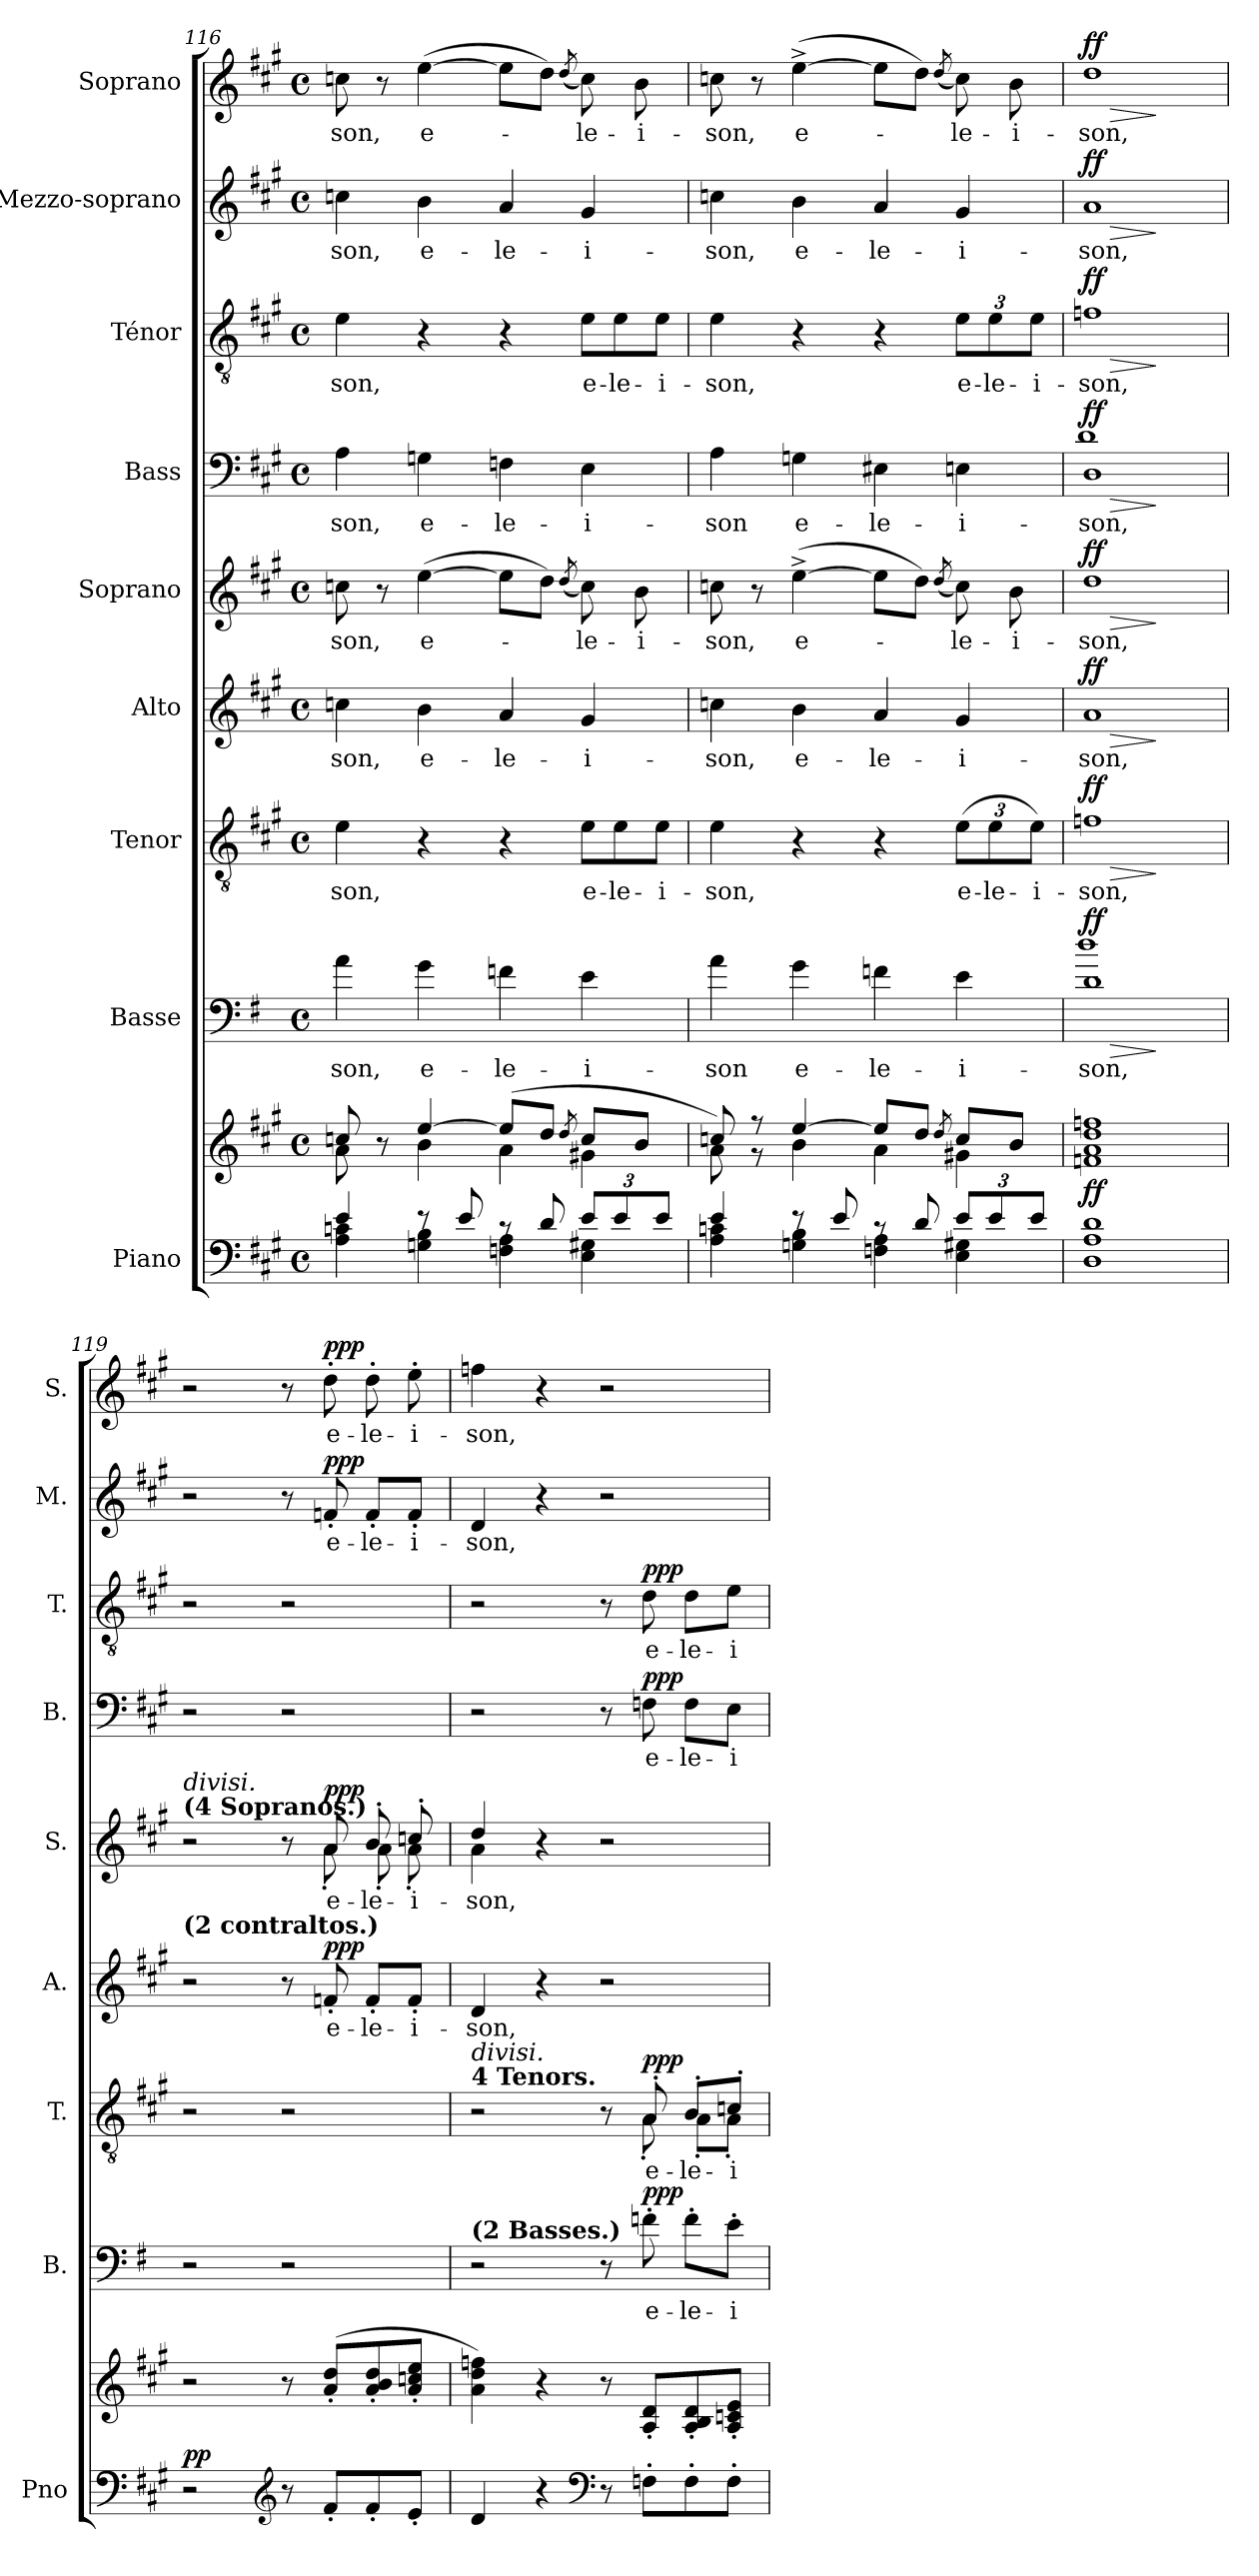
**kern	**kern	**dynam	**kern	**text	**dynam	**kern	**text	**dynam	**kern	**text	**dynam	**kern	**text	**dynam	**kern	**text	**dynam	**kern	**text	**dynam	**kern	**text	**dynam	**kern	**text	**dynam
*part9	*part9	*part9	*part8	*part8	*part8	*part7	*part7	*part7	*part6	*part6	*part6	*part5	*part5	*part5	*part4	*part4	*part4	*part3	*part3	*part3	*part2	*part2	*part2	*part1	*part1	*part1
*staff10	*staff9	*staff9/10	*staff8	*staff8	*staff8	*staff7	*staff7	*staff7	*staff6	*staff6	*staff6	*staff5	*staff5	*staff5	*staff4	*staff4	*staff4	*staff3	*staff3	*staff3	*staff2	*staff2	*staff2	*staff1	*staff1	*staff1
*I"Piano	*	*	*I"Basse	*	*	*I"Tenor	*	*	*I"Alto	*	*	*I"Soprano	*	*	*I"Bass	*	*	*I"Ténor	*	*	*I"Mezzo-soprano	*	*	*I"Soprano	*	*
*I'Pno	*	*	*I'B.	*	*	*I'T.	*	*	*I'A.	*	*	*I'S.	*	*	*I'B.	*	*	*I'T.	*	*	*I'M.	*	*	*I'S.	*	*
*clefF4	*clefG2	*	*clefF4	*	*	*clefGv2	*	*	*clefG2	*	*	*clefG2	*	*	*clefF4	*	*	*clefGv2	*	*	*clefG2	*	*	*clefG2	*	*
*	*	*	*ITrd8c14	*	*	*	*	*	*	*	*	*	*	*	*	*	*	*	*	*	*	*	*	*	*	*
*k[f#c#g#]	*k[f#c#g#]	*	*k[f#]	*	*	*k[f#c#g#]	*	*	*k[f#c#g#]	*	*	*k[f#c#g#]	*	*	*k[f#c#g#]	*	*	*k[f#c#g#]	*	*	*k[f#c#g#]	*	*	*k[f#c#g#]	*	*
*M4/4	*M4/4	*	*M4/4	*	*	*M4/4	*	*	*M4/4	*	*	*M4/4	*	*	*M4/4	*	*	*M4/4	*	*	*M4/4	*	*	*M4/4	*	*
*met(c)	*met(c)	*	*met(c)	*	*	*met(c)	*	*	*met(c)	*	*	*met(c)	*	*	*met(c)	*	*	*met(c)	*	*	*met(c)	*	*	*met(c)	*	*
=116	=116	=116	=116	=116	=116	=116	=116	=116	=116	=116	=116	=116	=116	=116	=116	=116	=116	=116	=116	=116	=116	=116	=116	=116	=116	=116
*^	*^	*	*	*	*	*	*	*	*	*	*	*	*	*	*	*	*	*	*	*	*	*	*	*	*	*
!	!	!	!	!	!	!LO:LY:b	!	!	!LO:LY:b	!	!	!LO:LY:b	!	!	!LO:LY:b	!	!	!LO:LY:b	!	!	!LO:LY:b	!	!	!LO:LY:b	!	!	!LO:LY:b	!
4e/	4A\ 4cn\	8ccn/	8a\	.	4Ai\	-son,	.	4e\	-son,	.	4ccn\	-son,	.	8ccn\	-son,	.	4A\	-son,	.	4e\	-son,	.	4ccn\	-son,	.	8ccn\	-son,	.
.	.	8r	8ryy	.	.	.	.	.	.	.	.	.	.	8r	.	.	.	.	.	.	.	.	.	.	.	8r	.	.
!	!	!	!	!	!	!LO:LY:b	!	!	!	!	!	!LO:LY:b	!	!	!LO:LY:b	!	!	!LO:LY:b	!	!	!	!	!	!LO:LY:b	!	!	!LO:LY:b	!
8re	4Gn\ 4B\	[4ee/	4b\	.	4Gi\	e-	.	4r	.	.	4b\	e-	.	([4ee\	e-	.	4Gn\	e-	.	4r	.	.	4b\	e-	.	([4ee\	e-	.
8e/	.	.	.	.	.	.	.	.	.	.	.	.	.	.	.	.	.	.	.	.	.	.	.	.	.	.	.	.
!	!	!	!	!	!	!LO:LY:b	!	!	!	!	!	!LO:LY:b	!	!	!	!	!	!LO:LY:b	!	!	!	!	!	!LO:LY:b	!	!	!	!
8rc	4Fn\ 4A\	(8ee/L]	4a\	.	4Fni\	-le-	.	4r	.	.	4a/	-le-	.	8ee\L]	.	.	4Fn\	-le-	.	4r	.	.	4a/	-le-	.	8ee\L]	.	.
8d/	.	8dd/J	.	.	.	.	.	.	.	.	.	.	.	8dd\J)	.	.	.	.	.	.	.	.	.	.	.	8dd\J)	.	.
.	.	8qdd/	.	.	.	.	.	.	.	.	.	.	.	(8qdd/	.	.	.	.	.	.	.	.	.	.	.	(8qdd/	.	.
*Xbrackettup	*	*	*	*	*	*	*	*	*	*	*	*	*	*	*	*	*	*	*	*	*	*	*	*	*	*	*	*
!	!	!	!	!	!	!LO:LY:b	!	!	!	!	!	!	!	!	!	!	!	!	!	!	!	!	!	!	!	!	!	!
*	*	*	*	*	*	*	*	*Xtuplet	*	*	*	*	*	*	*	*	*	*	*	*	*	*	*	*	*	*	*	*
!	!	!	!	!	!	!	!	!	!LO:LY:b	!	!	!LO:LY:b	!	!	!LO:LY:b	!	!	!LO:LY:b	!	!	!	!	!	!	!	!	!	!
*	*	*	*	*	*	*	*	*	*	*	*	*	*	*	*	*	*	*	*	*Xtuplet	*	*	*	*	*	*	*	*
!	!	!	!	!	!	!	!	!	!	!	!	!	!	!	!	!	!	!	!	!	!LO:LY:b	!	!	!LO:LY:b	!	!	!LO:LY:b	!
12e/L	4E\ 4G#X\	8cc/L	4g#X\	.	4Ei\	-i-	.	12e\L	e-	.	4g#/	-i-	.	8cc\)	-le-	.	4E\	-i-	.	12e\L	e-	.	4g#/	-i-	.	8cc\)	-le-	.
!	!	!	!	!	!	!	!	!	!LO:LY:b	!	!	!	!	!	!	!	!	!	!	!	!LO:LY:b	!	!	!	!	!	!	!
12e/	.	.	.	.	.	.	.	12e\	-le-	.	.	.	.	.	.	.	.	.	.	12e\	-le-	.	.	.	.	.	.	.
!	!	!	!	!	!	!	!	!	!	!	!	!	!	!	!LO:LY:b	!	!	!	!	!	!	!	!	!	!	!	!LO:LY:b	!
.	.	8b/J	.	.	.	.	.	.	.	.	.	.	.	8b\	-i-	.	.	.	.	.	.	.	.	.	.	8b\	-i-	.
!	!	!	!	!	!	!	!	!	!LO:LY:b	!	!	!	!	!	!	!	!	!	!	!	!LO:LY:b	!	!	!	!	!	!	!
12e/J	.	.	.	.	.	.	.	12e\J	-i-	.	.	.	.	.	.	.	.	.	.	12e\J	-i-	.	.	.	.	.	.	.
=117	=117	=117	=117	=117	=117	=117	=117	=117	=117	=117	=117	=117	=117	=117	=117	=117	=117	=117	=117	=117	=117	=117	=117	=117	=117	=117	=117	=117
!	!	!	!	!	!	!LO:LY:b	!	!	!LO:LY:b	!	!	!LO:LY:b	!	!	!LO:LY:b	!	!	!LO:LY:b	!	!	!LO:LY:b	!	!	!LO:LY:b	!	!	!LO:LY:b	!
4e/	4A\ 4cn\	8ccn/)	8a\	.	4Ai\	-son	.	4e\	-son,	.	4ccn\	-son,	.	8ccn\	-son,	.	4A\	-son	.	4e\	-son,	.	4ccn\	-son,	.	8ccn\	-son,	.
.	.	8r	8r	.	.	.	.	.	.	.	.	.	.	8r	.	.	.	.	.	.	.	.	.	.	.	8r	.	.
!	!	!	!	!	!	!LO:LY:b	!	!	!	!	!	!LO:LY:b	!	!	!LO:LY:b	!	!	!LO:LY:b	!	!	!	!	!	!LO:LY:b	!	!	!LO:LY:b	!
8re	4Gn\ 4B\	[4ee/	4b\	.	4Gi\	e-	.	4r	.	.	4b\	e-	.	([4ee^\	e-	.	4Gn\	e-	.	4r	.	.	4b\	e-	.	([4ee^\	e-	.
8e/	.	.	.	.	.	.	.	.	.	.	.	.	.	.	.	.	.	.	.	.	.	.	.	.	.	.	.	.
!	!	!	!	!	!	!LO:LY:b	!	!	!	!	!	!LO:LY:b	!	!	!	!	!	!LO:LY:b	!	!	!	!	!	!LO:LY:b	!	!	!	!
8rc	4Fn\ 4A\	8ee/L]	4a\	.	4Fni\	-le-	.	4r	.	.	4a/	-le-	.	8ee\L]	.	.	4E#X\	-le-	.	4r	.	.	4a/	-le-	.	8ee\L]	.	.
8d/	.	8dd/J	.	.	.	.	.	.	.	.	.	.	.	8dd\J)	.	.	.	.	.	.	.	.	.	.	.	8dd\J)	.	.
.	.	8qdd/	.	.	.	.	.	.	.	.	.	.	.	(8qdd/	.	.	.	.	.	.	.	.	.	.	.	(8qdd/	.	.
!	!	!	!	!	!	!LO:LY:b	!	!	!	!	!	!	!	!	!	!	!	!	!	!	!	!	!	!	!	!	!	!
*	*	*	*	*	*	*	*	*tuplet	*	*	*	*	*	*	*	*	*	*	*	*	*	*	*	*	*	*	*	*
!	!	!	!	!	!	!	!	!	!LO:LY:b	!	!	!LO:LY:b	!	!	!LO:LY:b	!	!	!LO:LY:b	!	!	!	!	!	!	!	!	!	!
*	*	*	*	*	*	*	*	*	*	*	*	*	*	*	*	*	*	*	*	*tuplet	*	*	*	*	*	*	*	*
!	!	!	!	!	!	!	!	!	!	!	!	!	!	!	!	!	!	!	!	!	!LO:LY:b	!	!	!LO:LY:b	!	!	!LO:LY:b	!
12e/L	4E\ 4G#X\	8cc/L	4g#X\	.	4Ei\	-i-	.	(12e\L	e-	.	4g#/	-i-	.	8cc\)	-le-	.	4En\	-i-	.	12e\L	e-	.	4g#/	-i-	.	8cc\)	-le-	.
!	!	!	!	!	!	!	!	!	!LO:LY:b	!	!	!	!	!	!	!	!	!	!	!	!LO:LY:b	!	!	!	!	!	!	!
12e/	.	.	.	.	.	.	.	12e\	-le-	.	.	.	.	.	.	.	.	.	.	12e\	-le-	.	.	.	.	.	.	.
!	!	!	!	!	!	!	!	!	!	!	!	!	!	!	!LO:LY:b	!	!	!	!	!	!	!	!	!	!	!	!LO:LY:b	!
.	.	8b/J	.	.	.	.	.	.	.	.	.	.	.	8b\	-i-	.	.	.	.	.	.	.	.	.	.	8b\	-i-	.
!	!	!	!	!	!	!	!	!	!LO:LY:b	!	!	!	!	!	!	!	!	!	!	!	!LO:LY:b	!	!	!	!	!	!	!
12e/J	.	.	.	.	.	.	.	12e\J)	-i-	.	.	.	.	.	.	.	.	.	.	12e\J	-i-	.	.	.	.	.	.	.
*v	*v	*	*	*	*	*	*	*	*	*	*	*	*	*	*	*	*	*	*	*	*	*	*	*	*	*	*	*
*	*v	*v	*	*	*	*	*	*	*	*	*	*	*	*	*	*	*	*	*	*	*	*	*	*	*	*	*
=118	=118	=118	=118	=118	=118	=118	=118	=118	=118	=118	=118	=118	=118	=118	=118	=118	=118	=118	=118	=118	=118	=118	=118	=118	=118	=118
!	!	!LO:DY:b	!	!LO:LY:b	!LO:HP:b	!	!LO:LY:b	!LO:HP:b	!	!LO:LY:b	!LO:HP:b	!	!LO:LY:b	!LO:HP:b	!	!LO:LY:b	!LO:HP:b	!	!LO:LY:b	!LO:HP:b	!	!LO:LY:b	!LO:HP:b	!	!LO:LY:b	!LO:HP:b
*	*	*	*^	*	*	*	*	*	*	*	*	*	*	*	*^	*	*	*	*	*	*	*	*	*	*	*
!	!	!	!	!	!	!LO:DY:n=1:a	!	!	!LO:DY:n=1:a	!	!	!LO:DY:n=1:a	!	!	!LO:DY:n=1:a	!	!	!	!LO:DY:n=1:a	!	!	!LO:DY:n=1:a	!	!	!LO:DY:n=1:a	!	!	!LO:DY:n=1:a
1D 1A 1d	1fn 1a 1dd 1ffn	ff	1Di	1di	-son,	> ff	1fn	-son,	> ff	1a	-son,	> ff	1dd	-son,	> ff	1D	1d	-son,	> ff	1fn	-son,	> ff	1a	-son,	> ff	1dd	-son,	> ff
*	*	*	*v	*v	*	*	*	*	*	*	*	*	*	*	*	*v	*v	*	*	*	*	*	*	*	*	*	*	*
.	.	.	.	.	]	.	.	]	.	.	]	.	.	]	.	.	]	.	.	]	.	.	]	.	.	]
!!LO:PB:g=z
=119	=119	=119	=119	=119	=119	=119	=119	=119	=119	=119	=119	=119	=119	=119	=119	=119	=119	=119	=119	=119	=119	=119	=119	=119	=119	=119
*	*	*	*	*	*	*	*	*	*	*	*	*^	*	*	*	*	*	*	*	*	*	*	*	*	*	*
!	!	!	!	!	!	!	!	!	!	!	!	!LO:TX:a:B:t=(4 Sopranos.)	!	!	!	!	!	!	!	!	!	!	!	!	!	!	!
!	!	!	!	!	!	!	!	!	!	!	!	!LO:TX:a:i:t=divisi.	!	!	!	!	!	!	!	!	!	!	!	!	!	!	!
!	!	!	!	!	!	!	!	!	!LO:TX:a:B:t=(2 contraltos.)	!	!	!	!	!	!	!	!	!	!	!	!	!	!	!	!	!	!
!	!	!LO:DY:a=2	!	!	!	!	!	!	!	!	!	!	!	!	!	!	!	!	!	!	!	!	!	!	!	!	!
2r	2r	pp	2r	.	.	2r	.	.	2r	.	.	2r	2ryy	.	.	2r	.	.	2r	.	.	2r	.	.	2r	.	.
*clefG2	*	*	*	*	*	*	*	*	*	*	*	*	*	*	*	*	*	*	*	*	*	*	*	*	*	*	*
8r	8r	.	2r	.	.	2r	.	.	8r	.	.	8r	8ryy	.	.	2r	.	.	2r	.	.	8r	.	.	8r	.	.
!	!	!	!	!	!	!	!	!	!	!LO:LY:b	!LO:DY:a	!	!	!LO:LY:b	!LO:DY:a	!	!	!	!	!	!	!	!LO:LY:b	!LO:DY:a	!	!LO:LY:b	!LO:DY:a
8f#'/L	(8a/' 8dd/'L	.	.	.	.	.	.	.	8fn'/	e-	ppp	8a'/	8a'\	e-	ppp	.	.	.	.	.	.	8fn'/	e-	ppp	8dd'\	e-	ppp
!	!	!	!	!	!	!	!	!	!	!LO:LY:b	!	!	!	!LO:LY:b	!	!	!	!	!	!	!	!	!LO:LY:b	!	!	!LO:LY:b	!
8f#'/	8a/' 8b/' 8dd/'	.	.	.	.	.	.	.	8f'/L	-le-	.	8b'/	8a'\	-le-	.	.	.	.	.	.	.	8f'/L	-le-	.	8dd'\	-le-	.
!	!	!	!	!	!	!	!	!	!	!LO:LY:b	!	!	!	!LO:LY:b	!	!	!	!	!	!	!	!	!LO:LY:b	!	!	!LO:LY:b	!
8e'/J	8a/' 8ccn/' 8ee/'J	.	.	.	.	.	.	.	8f'/J	-i-	.	8ccn'/	8a'\	-i-	.	.	.	.	.	.	.	8f'/J	-i-	.	8ee'\	-i-	.
=120	=120	=120	=120	=120	=120	=120	=120	=120	=120	=120	=120	=120	=120	=120	=120	=120	=120	=120	=120	=120	=120	=120	=120	=120	=120	=120	=120
*	*	*	*	*	*	*^	*	*	*	*	*	*	*	*	*	*	*	*	*	*	*	*	*	*	*	*	*
!	!	!	!	!	!	!LO:TX:a:B:t=4 Tenors.	!	!	!	!	!	!	!	!	!	!	!	!	!	!	!	!	!	!	!	!	!	!
!	!	!	!	!	!	!LO:TX:a:i:t=divisi.	!	!	!	!	!	!	!	!	!	!	!	!	!	!	!	!	!	!	!	!	!	!
!	!	!	!LO:TX:a:B:t=(2 Basses.)	!	!	!	!	!	!	!	!	!	!	!	!	!	!	!	!	!	!	!	!	!	!	!	!	!
!	!	!	!	!	!	!	!	!	!	!	!LO:LY:b	!	!	!	!LO:LY:b	!	!	!	!	!	!	!	!	!LO:LY:b	!	!	!LO:LY:b	!
4d/	4a\ 4dd\ 4ffn\)	.	2r	.	.	2r	2ryy	.	.	4d/	-son,	.	4dd/	4a\	-son,	.	2r	.	.	2r	.	.	4d/	-son,	.	4ffn\	-son,	.
4r	4r	.	.	.	.	.	.	.	.	4r	.	.	4r	4ryy	.	.	.	.	.	.	.	.	4r	.	.	4r	.	.
*clefF4	*	*	*	*	*	*	*	*	*	*	*	*	*	*	*	*	*	*	*	*	*	*	*	*	*	*	*	*
8r	8r	.	8r	.	.	8r	8ryy	.	.	2r	.	.	2r	2ryy	.	.	8r	.	.	8r	.	.	2r	.	.	2r	.	.
!	!	!	!	!LO:LY:b	!LO:DY:a	!	!	!LO:LY:b	!LO:DY:a	!	!	!	!	!	!	!	!	!LO:LY:b	!LO:DY:a	!	!LO:LY:b	!LO:DY:a	!	!	!	!	!	!
8Fn'\L	8A/' 8d/'L	.	8Fn'i\	e-	ppp	8A'/	8A'\	e-	ppp	.	.	.	.	.	.	.	8Fn\	e-	ppp	8d\	e-	ppp	.	.	.	.	.	.
!	!	!	!	!LO:LY:b	!	!	!	!LO:LY:b	!	!	!	!	!	!	!	!	!	!LO:LY:b	!	!	!LO:LY:b	!	!	!	!	!	!	!
8F'\	8A/' 8B/' 8d/'	.	8F'i\L	-le-	.	8B'/L	8A'\L	-le-	.	.	.	.	.	.	.	.	8F\L	-le-	.	8d\L	-le-	.	.	.	.	.	.	.
!	!	!	!	!LO:LY:b	!	!	!	!LO:LY:b	!	!	!	!	!	!	!	!	!	!LO:LY:b	!	!	!LO:LY:b	!	!	!	!	!	!	!
8F'\J	8A/' 8cn/' 8e/'J	.	8E'i\J	-i-	.	8cn'/J	8A'\J	-i-	.	.	.	.	.	.	.	.	8E\J	-i-	.	8e\J	-i-	.	.	.	.	.	.	.
*	*	*	*	*	*	*v	*v	*	*	*	*	*	*v	*v	*	*	*	*	*	*	*	*	*	*	*	*	*	*
=	=	=	=	=	=	=	=	=	=	=	=	=	=	=	=	=	=	=	=	=	=	=	=	=	=	=
*-	*-	*-	*-	*-	*-	*-	*-	*-	*-	*-	*-	*-	*-	*-	*-	*-	*-	*-	*-	*-	*-	*-	*-	*-	*-	*-
